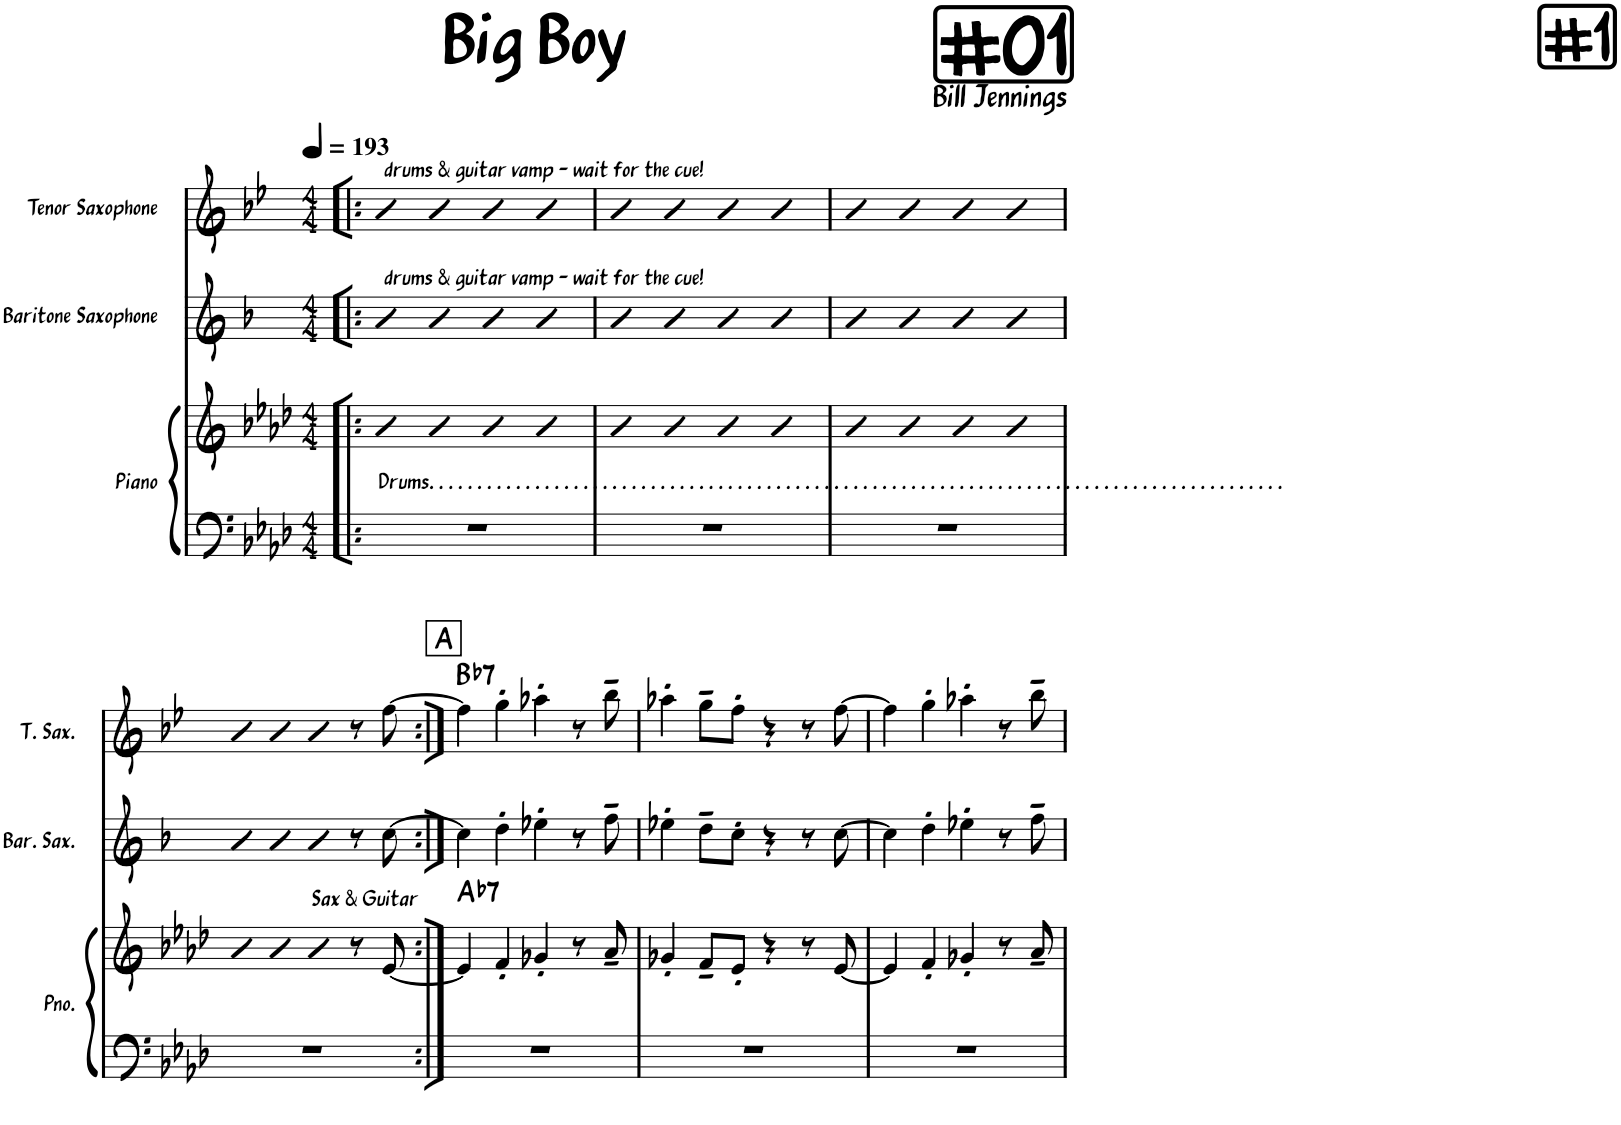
**kern	**kern	**harte	**kern	**kern	**harte
*part3	*part3	*part3	*part2	*part1	*part1
*staff4	*staff3	*	*staff2	*staff1	*
*I"Piano	*	*	*I"Baritone Saxophone	*I"Tenor Saxophone	*
*I'Pno.	*	*	*I'Bar. Sax.	*I'T. Sax.	*
*clefF4	*clefG2	*	*clefG2	*clefG2	*
*	*	*	*Trd12c21	*Trd8c14	*
*k[b-e-a-d-]	*k[b-e-a-d-]	*	*k[b-]	*k[b-e-]	*
*M4/4	*M4/4	*	*M4/4	*M4/4	*
*MM193	*MM193	*	*MM193	*MM193	*
=1!|:	=1!|:	=1!|:	=1!|:	=1!|:	=1!|:
!	!	!	!	!LO:TX:a:t=drums & guitar vamp - wait for the cue!	!
!	!	!	!LO:TX:a:t=drums & guitar vamp - wait for the cue!	!	!
!	!LO:TX:b:t=Drums. . . . . . . . . . . . . . . . . . . . . . . . . . . . . . . . . . . . . . . . . . . . . . . . . . . . . . . . . . . . . . . . . . . . . . . . . . . . . . . . . . . . . . . . .	!	!	!	!
1r	4b-	.	4gg	4ccc	.
.	4b-	.	4gg	4ccc	.
.	4b-	.	4gg	4ccc	.
.	4b-	.	4gg	4ccc	.
=2	=2	=2	=2	=2	=2
1r	4b-	.	4gg	4ccc	.
.	4b-	.	4gg	4ccc	.
.	4b-	.	4gg	4ccc	.
.	4b-	.	4gg	4ccc	.
=3	=3	=3	=3	=3	=3
1r	4b-	.	4gg	4ccc	.
.	4b-	.	4gg	4ccc	.
.	4b-	.	4gg	4ccc	.
.	4b-	.	4gg	4ccc	.
!!LO:LB:g=z
=4	=4	=4	=4	=4	=4
1r	4b-	.	4gg	4ccc	.
.	4b-	.	4gg	4ccc	.
!	!LO:TX:a:B:t=Sax & Guitar	!	!	!	!
.	4b-	.	4gg	4ccc	.
.	8r	.	8r	8r	.
.	[8e-/	.	[8cc\	[8ff\	.
!!LO:REH:place=s1:a:B:rj:fs=14:t=A
=5:|!	=5:|!	=5:|!	=5:|!	=5:|!	=5:|!
!	!	!LO:H:kt=7	!	!	!LO:H:kt=7
1r	4e-/]	Ab:7	4cc\]	4ff\]	Bb:7
.	4f'/	.	4dd'\	4gg'\	.
.	4g-X'/	.	4ee-X'\	4aa-X'\	.
.	8r	.	8r	8r	.
.	8a-~/	.	8ff~\	8bb-~\	.
=6	=6	=6	=6	=6	=6
1r	4g-X'/	.	4ee-X'\	4aa-X'\	.
.	8f~/L	.	8dd~\L	8gg~\L	.
.	8e-'/J	.	8cc'\J	8ff'\J	.
.	4r	.	4r	4r	.
.	8r	.	8r	8r	.
.	[8e-/	.	[8cc\	[8ff\	.
=7	=7	=7	=7	=7	=7
1r	4e-/]	.	4cc\]	4ff\]	.
.	4f'/	.	4dd'\	4gg'\	.
.	4g-X'/	.	4ee-X'\	4aa-X'\	.
.	8r	.	8r	8r	.
.	8a-~/	.	8ff~\	8bb-~\	.
=	=	=	=	=	=
*-	*-	*-	*-	*-	*-
